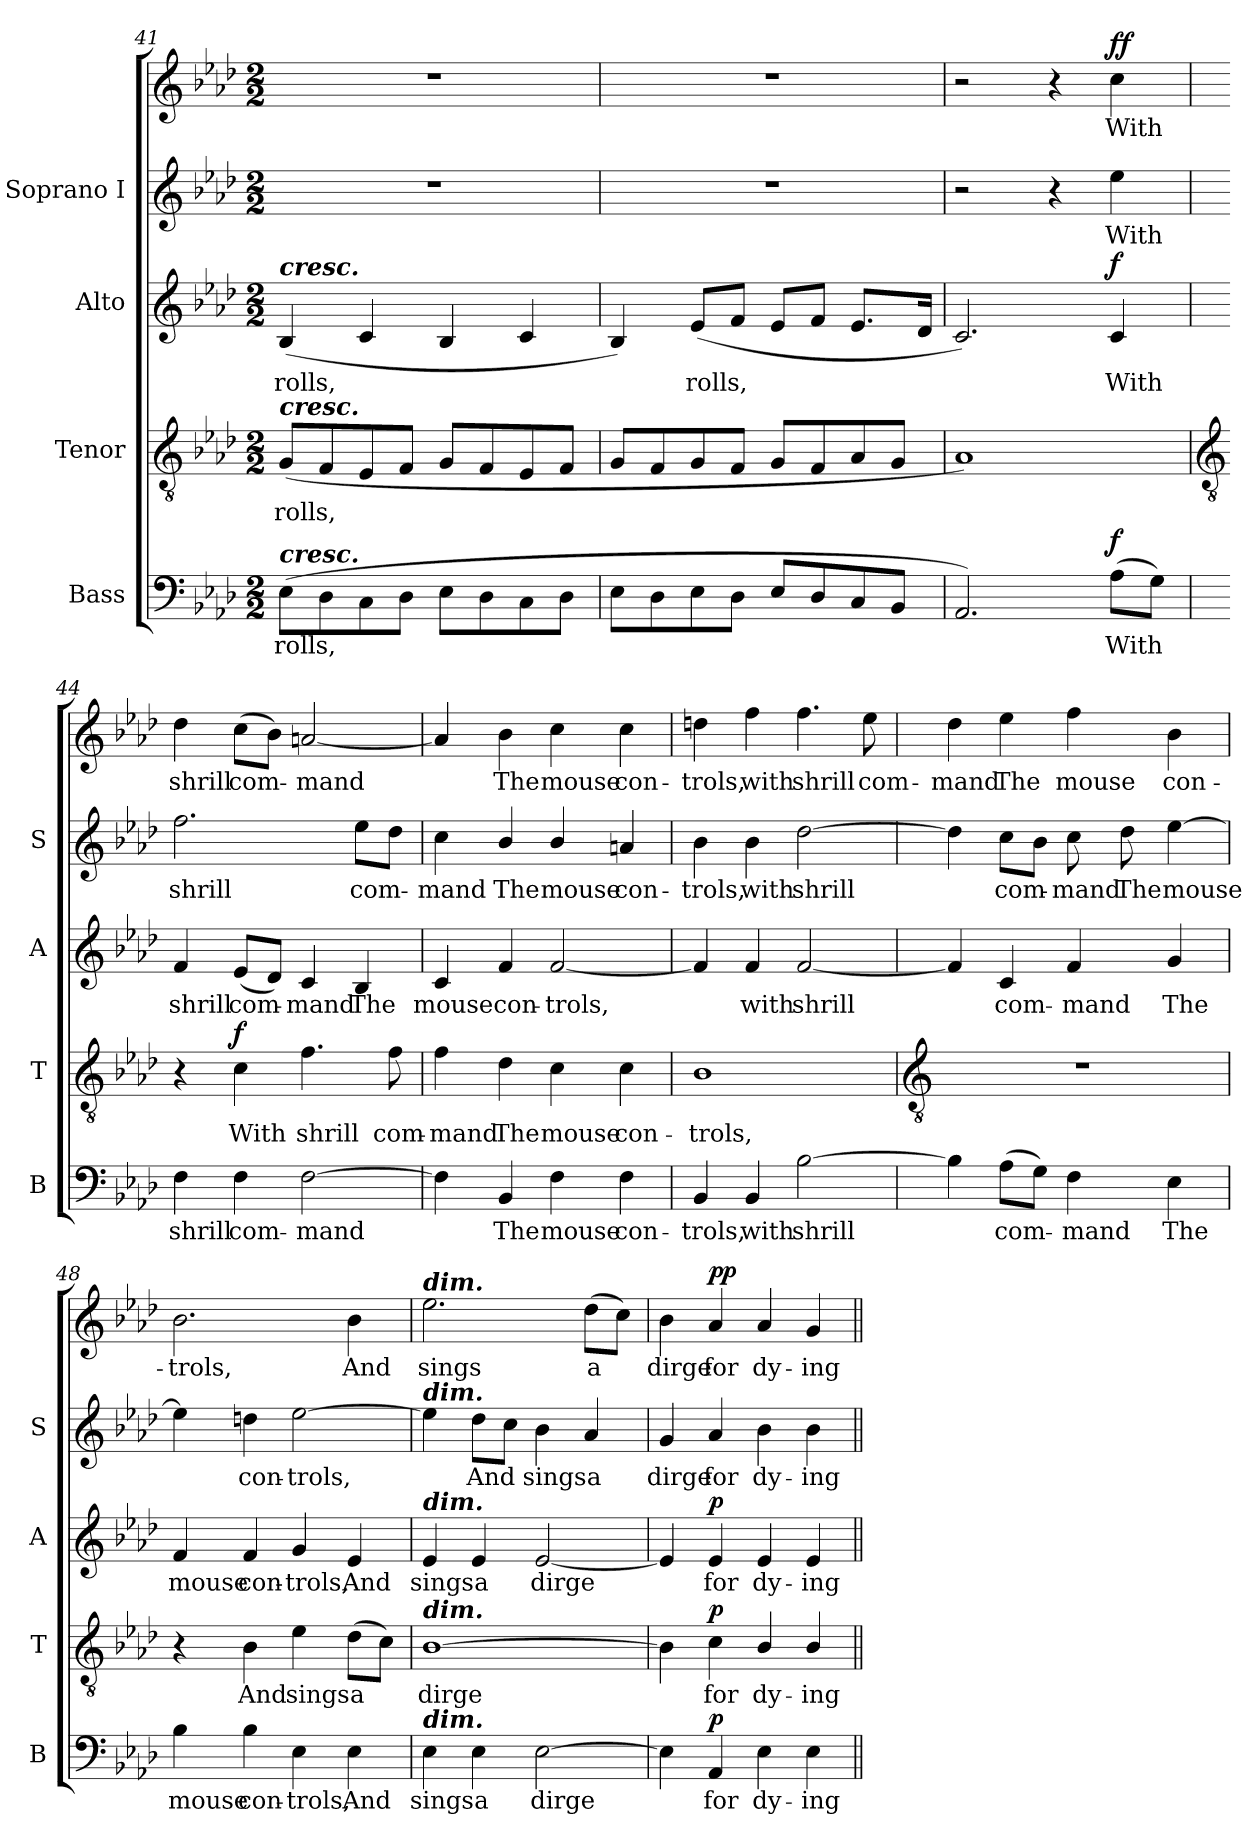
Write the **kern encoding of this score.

**kern	**text	**dynam	**kern	**text	**dynam	**kern	**text	**dynam	**kern	**text	**kern	**text	**dynam
*part4	*part4	*part4	*part3	*part3	*part3	*part2	*part2	*part2	*part1	*part1	*part1	*part1	*part1
*staff5	*staff5	*staff5	*staff4	*staff4	*staff4	*staff3	*staff3	*staff3	*staff2	*staff2	*staff1	*staff1	*staff1/2
*I"Bass	*	*	*I"Tenor	*	*	*I"Alto	*	*	*I"Soprano I	*	*	*	*
*I'B	*	*	*I'T	*	*	*I'A	*	*	*I'S	*	*	*	*
*clefF4	*	*	*clefGv2	*	*	*clefG2	*	*	*clefG2	*	*clefG2	*	*
*k[b-e-a-d-]	*	*	*k[b-e-a-d-]	*	*	*k[b-e-a-d-]	*	*	*k[b-e-a-d-]	*	*k[b-e-a-d-]	*	*
*A-:	*	*	*A-:	*	*	*A-:	*	*	*A-:	*	*A-:	*	*
*M2/2	*	*	*M2/2	*	*	*M2/2	*	*	*M2/2	*	*M2/2	*	*
=41	=41	=41	=41	=41	=41	=41	=41	=41	=41	=41	=41	=41	=41
!	!	!	!	!	!	!LO:TX:a:Bi:t=cresc.	!	!	!	!	!	!	!
!	!	!	!LO:TX:a:Bi:t=cresc.	!	!	!	!	!	!	!	!	!	!
!LO:TX:a:Bi:t=cresc.	!	!	!	!	!	!	!	!	!	!	!	!	!
!	!LO:LY:b	!	!	!LO:LY:b	!	!	!LO:LY:b	!	!	!	!	!	!
(>8E-L	rolls,	.	(<8GL	rolls,	.	(<4B-	rolls,	.	1r	.	1r	.	.
8D-	.	.	8F	.	.	.	.	.	.	.	.	.	.
8C	.	.	8E-	.	.	4c	.	.	.	.	.	.	.
8D-J	.	.	8FJ	.	.	.	.	.	.	.	.	.	.
8E-L	.	.	8GL	.	.	4B-	.	.	.	.	.	.	.
8D-	.	.	8F	.	.	.	.	.	.	.	.	.	.
8C	.	.	8E-	.	.	4c	.	.	.	.	.	.	.
8D-J	.	.	8FJ	.	.	.	.	.	.	.	.	.	.
=42	=42	=42	=42	=42	=42	=42	=42	=42	=42	=42	=42	=42	=42
8E-L	.	.	8GL	.	.	4B-)	.	.	1r	.	1r	.	.
8D-	.	.	8F	.	.	.	.	.	.	.	.	.	.
!	!	!	!	!	!	!	!LO:LY:b	!	!	!	!	!	!
8E-	.	.	8G	.	.	(<8e-L	rolls,	.	.	.	.	.	.
8D-J	.	.	8FJ	.	.	8fJ	.	.	.	.	.	.	.
8E-L	.	.	8GL	.	.	8e-L	.	.	.	.	.	.	.
8D-	.	.	8F	.	.	8fJ	.	.	.	.	.	.	.
8C	.	.	8A-	.	.	8.e-L	.	.	.	.	.	.	.
8BB-J	.	.	8GJ	.	.	.	.	.	.	.	.	.	.
.	.	.	.	.	.	16d-J	.	.	.	.	.	.	.
=43	=43	=43	=43	=43	=43	=43	=43	=43	=43	=43	=43	=43	=43
2.AA-)	.	.	1A-)	.	.	2.c)	.	.	2r	.	2r	.	.
.	.	.	.	.	.	.	.	.	4r	.	4r	.	.
!	!LO:LY:b	!LO:DY:b	!	!	!	!	!LO:LY:b	!LO:DY:b	!	!LO:LY:b	!	!LO:LY:b	!LO:DY:b=2
!	!	!	!	!	!	!	!	!	!	!	!	!	!LO:DY:n=1:b
(>8A-L	With	f	.	.	.	4c	With	f	4ee-	With	4cc	With	f f
8GJ)	.	.	.	.	.	.	.	.	.	.	.	.	.
!!LO:LB:g=z
=44	=44	=44	=44	=44	=44	=44	=44	=44	=44	=44	=44	=44	=44
*	*	*	*clefGv2	*	*	*	*	*	*	*	*	*	*
!	!LO:LY:b	!	!	!	!	!	!LO:LY:b	!	!	!LO:LY:b	!	!LO:LY:b	!
4F	shrill	.	4r	.	.	4f	shrill	.	2.ff	shrill	4dd-	shrill	.
!	!LO:LY:b	!	!	!LO:LY:b	!LO:DY:b	!	!LO:LY:b	!	!	!	!	!LO:LY:b	!
4F	com-	.	4c	With	f	(<8e-L	com-	.	.	.	(>8ccL	com-	.
.	.	.	.	.	.	8d-J)	.	.	.	.	8b-J)	.	.
!	!LO:LY:b	!	!	!LO:LY:b	!	!	!LO:LY:b	!	!	!	!	!LO:LY:b	!
[2F	-mand	.	4.f	shrill	.	4c	mand	.	.	.	[2an	mand	.
!	!	!	!	!	!	!	!LO:LY:b	!	!	!LO:LY:b	!	!	!
.	.	.	.	.	.	4B-	The	.	8ee-L	com-	.	.	.
!	!	!	!	!LO:LY:b	!	!	!	!	!	!	!	!	!
.	.	.	8f	com-	.	.	.	.	8dd-J	.	.	.	.
=45	=45	=45	=45	=45	=45	=45	=45	=45	=45	=45	=45	=45	=45
!	!	!	!	!LO:LY:b	!	!	!LO:LY:b	!	!	!LO:LY:b	!	!	!
4F]	.	.	4f	-mand	.	4c	mouse	.	4cc	-mand	4a]	.	.
!	!LO:LY:b	!	!	!LO:LY:b	!	!	!LO:LY:b	!	!	!LO:LY:b	!	!LO:LY:b	!
4BB-	The	.	4d-	The	.	4f	con-	.	4b-/	The	4b-	The	.
!	!LO:LY:b	!	!	!LO:LY:b	!	!	!LO:LY:b	!	!	!LO:LY:b	!	!LO:LY:b	!
4F	mouse	.	4c	mouse	.	[2f	-trols,	.	4b-/	mouse	4cc	mouse	.
!	!LO:LY:b	!	!	!LO:LY:b	!	!	!	!	!	!LO:LY:b	!	!LO:LY:b	!
4F	con-	.	4c	con-	.	.	.	.	4an	con-	4cc	con-	.
=46	=46	=46	=46	=46	=46	=46	=46	=46	=46	=46	=46	=46	=46
!	!LO:LY:b	!	!	!LO:LY:b	!	!	!	!	!	!LO:LY:b	!	!LO:LY:b	!
4BB-	-trols,	.	1B-	-trols,	.	4f]	.	.	4b-	-trols,	4ddn	-trols,	.
!	!LO:LY:b	!	!	!	!	!	!LO:LY:b	!	!	!LO:LY:b	!	!LO:LY:b	!
4BB-	with	.	.	.	.	4f	with	.	4b-	with	4ff	with	.
!	!LO:LY:b	!	!	!	!	!	!LO:LY:b	!	!	!LO:LY:b	!	!LO:LY:b	!
[2B-	shrill	.	.	.	.	[2f	shrill	.	[2dd-	shrill	4.ff	shrill	.
!	!	!	!	!	!	!	!	!	!	!	!	!LO:LY:b	!
.	.	.	.	.	.	.	.	.	.	.	8ee-	com-	.
!!LO:LB:g=z
=47	=47	=47	=47	=47	=47	=47	=47	=47	=47	=47	=47	=47	=47
*	*	*	*clefGv2	*	*	*	*	*	*	*	*	*	*
!	!	!	!	!	!	!	!	!	!	!	!	!LO:LY:b	!
4B-]	.	.	1r	.	.	4f]	.	.	4dd-]	.	4dd-	mand	.
!	!LO:LY:b	!	!	!	!	!	!LO:LY:b	!	!	!LO:LY:b	!	!LO:LY:b	!
(>8A-L	com-	.	.	.	.	4c	com-	.	8ccL	-com-	4ee-	The	.
8GJ)	.	.	.	.	.	.	.	.	8b-J	.	.	.	.
!	!LO:LY:b	!	!	!	!	!	!LO:LY:b	!	!	!LO:LY:b	!	!LO:LY:b	!
4F	mand	.	.	.	.	4f	-mand	.	8cc	mand	4ff	mouse	.
!	!	!	!	!	!	!	!	!	!	!LO:LY:b	!	!	!
.	.	.	.	.	.	.	.	.	8dd-	The	.	.	.
!	!LO:LY:b	!	!	!	!	!	!LO:LY:b	!	!	!LO:LY:b	!	!LO:LY:b	!
4E-	The	.	.	.	.	4g	The	.	[4ee-	mouse	4b-	con-	.
=48	=48	=48	=48	=48	=48	=48	=48	=48	=48	=48	=48	=48	=48
!	!LO:LY:b	!	!	!	!	!	!LO:LY:b	!	!	!	!	!LO:LY:b	!
4B-	mouse	.	4r	.	.	4f	mouse	.	4ee-]	.	2.b-	trols,	.
!	!LO:LY:b	!	!	!LO:LY:b	!	!	!LO:LY:b	!	!	!LO:LY:b	!	!	!
4B-	con-	.	4B-	And	.	4f	con-	.	4ddn	con-	.	.	.
!	!LO:LY:b	!	!	!LO:LY:b	!	!	!LO:LY:b	!	!	!LO:LY:b	!	!	!
4E-	-trols,	.	4e-	sings	.	4g	-trols,	.	[2ee-	-trols,	.	.	.
!	!LO:LY:b	!	!	!LO:LY:b	!	!	!LO:LY:b	!	!	!	!	!LO:LY:b	!
4E-	And	.	(>8d-L	a	.	4e-	And	.	.	.	4b-	And	.
.	.	.	8cJ)	.	.	.	.	.	.	.	.	.	.
=49	=49	=49	=49	=49	=49	=49	=49	=49	=49	=49	=49	=49	=49
!	!	!	!	!	!	!	!	!	!	!	!LO:TX:a:Bi:t=dim.	!	!
!	!	!	!	!	!	!	!	!	!LO:TX:a:Bi:t=dim.	!	!	!	!
!	!	!	!	!	!	!LO:TX:a:Bi:t=dim.	!	!	!	!	!	!	!
!	!	!	!LO:TX:a:Bi:t=dim.	!	!	!	!	!	!	!	!	!	!
!LO:TX:a:Bi:t=dim.	!	!	!	!	!	!	!	!	!	!	!	!	!
!	!LO:LY:b	!	!	!LO:LY:b	!	!	!LO:LY:b	!	!	!	!	!LO:LY:b	!
4E-	sings	.	[1B-	dirge	.	4e-	sings	.	4ee-]	.	2.ee-	sings	.
!	!LO:LY:b	!	!	!	!	!	!LO:LY:b	!	!	!LO:LY:b	!	!	!
4E-	a	.	.	.	.	4e-	a	.	8dd-L	And	.	.	.
.	.	.	.	.	.	.	.	.	8ccJ	.	.	.	.
!	!LO:LY:b	!	!	!	!	!	!LO:LY:b	!	!	!LO:LY:b	!	!	!
[2E-	dirge	.	.	.	.	[2e-	dirge	.	4b-	sings	.	.	.
!	!	!	!	!	!	!	!	!	!	!LO:LY:b	!	!LO:LY:b	!
.	.	.	.	.	.	.	.	.	4a-	a	(>8dd-L	a	.
.	.	.	.	.	.	.	.	.	.	.	8ccJ)	.	.
=50	=50	=50	=50	=50	=50	=50	=50	=50	=50	=50	=50	=50	=50
!	!	!	!	!	!	!	!	!	!	!LO:LY:b	!	!LO:LY:b	!
4E-]	.	.	4B-]	.	.	4e-]	.	.	4g	dirge	4b-	dirge	.
!	!LO:LY:b	!LO:DY:b	!	!LO:LY:b	!LO:DY:b	!	!LO:LY:b	!LO:DY:b	!	!LO:LY:b	!	!LO:LY:b	!LO:DY:b=2
!	!	!	!	!	!	!	!	!	!	!	!	!	!LO:DY:n=1:b
4AA-	for	p	4c	for	p	4e-	for	p	4a-	for	4a-	for	p p
!	!LO:LY:b	!	!	!LO:LY:b	!	!	!LO:LY:b	!	!	!LO:LY:b	!	!LO:LY:b	!
4E-	dy-	.	4B-/	dy-	.	4e-	dy-	.	4b-	dy-	4a-	dy-	.
!	!LO:LY:b	!	!	!LO:LY:b	!	!	!LO:LY:b	!	!	!LO:LY:b	!	!LO:LY:b	!
4E-	-ing	.	4B-/	-ing	.	4e-	-ing	.	4b-	-ing	4g	-ing	.
=||	=||	=||	=||	=||	=||	=||	=||	=||	=||	=||	=||	=||	=||
*-	*-	*-	*-	*-	*-	*-	*-	*-	*-	*-	*-	*-	*-
